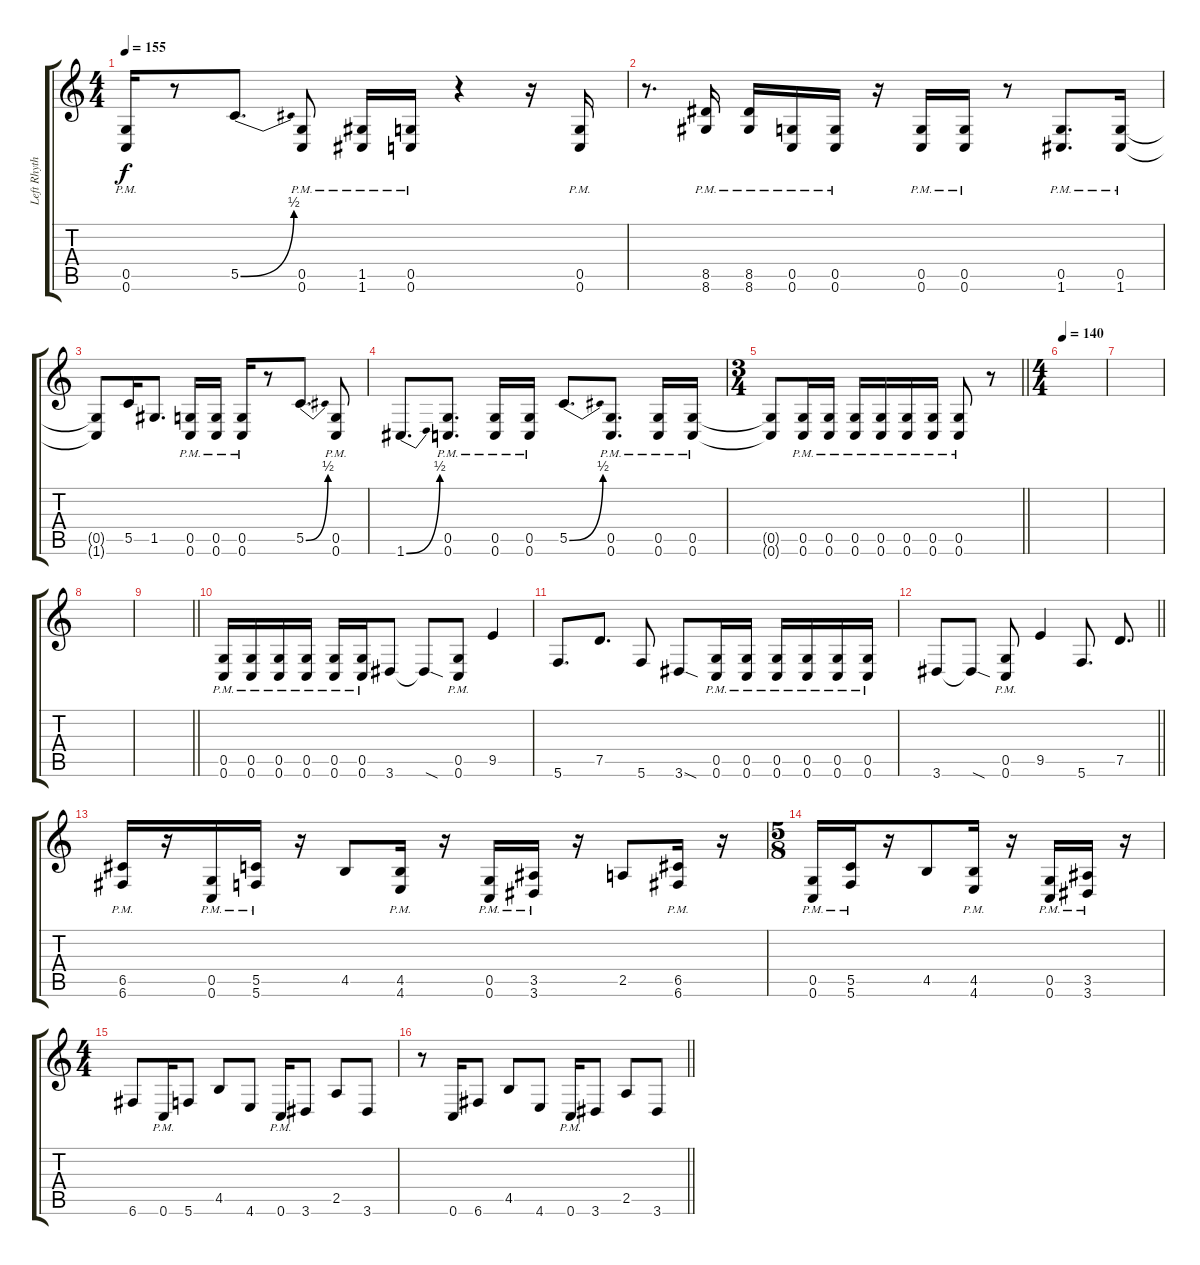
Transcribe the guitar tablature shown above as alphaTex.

\track ("Left Rhythm" "Left Rhyth") {instrument distortionguitar}
\staff {score tabs}
\tuning (D4 A3 F3 C3 G2 C2) {hide}
\ts (4 4)
\tempo 155
\clef g2
\ks c
(0.5{pm} 0.6{pm}).16{dy f} r.8 5.5{be (bend 0 0 60 2)}.8{d} (0.5{pm} 0.6{pm}).8 (1.5{pm} 1.6{pm}).16 (0.5{pm} 0.6{pm}).16 r.4 r.16 (0.5{pm} 0.6{pm}).16 |
r.8{d} (8.5{pm} 8.6{pm}).16 (8.5{pm} 8.6{pm}).16 (0.5{pm} 0.6{pm}).16 (0.5{pm} 0.6{pm}).16 r.16 (0.5{pm} 0.6{pm}).16 (0.5{pm} 0.6{pm}).16 r.8 (0.5{pm} 1.6{pm}).8{d} (0.5{pm} 1.6{pm}).16 |
(0.5{t} 1.6{t}).8 5.5.16 1.5.8{d} (0.5{pm} 0.6{pm}).16 (0.5{pm} 0.6{pm}).16 (0.5{pm} 0.6{pm}).16 r.8 5.5{be (bend 0 0 60 2)}.8{d} (0.5{pm} 0.6{pm}).8 |
1.6{be (bend 0 0 60 2)}.8{d} (0.5{pm} 0.6{pm}).8{d} (0.5{pm} 0.6{pm}).16 (0.5{pm} 0.6{pm}).16 5.5{be (bend 0 0 60 2)}.8{d} (0.5{pm} 0.6{pm}).8{d} (0.5{pm} 0.6{pm}).16 (0.5{pm} 0.6{pm}).16 |
\ts (3 4)
\barLineRight lightlight
(0.5{t} 0.6{t}).8 (0.5{pm} 0.6{pm}).16 (0.5{pm} 0.6{pm}).16 (0.5{pm} 0.6{pm}).16 (0.5{pm} 0.6{pm}).16 (0.5{pm} 0.6{pm}).16 (0.5{pm} 0.6{pm}).16 (0.5{pm} 0.6{pm}).8 r.8 |
\ts (4 4)
\section ("" "")
\tempo 140
|
|
|
\barLineRight lightlight
|
\section ("" "")
(0.5{pm} 0.6{pm}).16 (0.5{pm} 0.6{pm}).16 (0.5{pm} 0.6{pm}).16 (0.5{pm} 0.6{pm}).16 (0.5{pm} 0.6{pm}).16 (0.5{pm} 0.6{pm}).16 3.6.8 3.6{sod t}.8 (0.5{pm} 0.6{pm}).8 9.5.4 |
5.6.8{d} 7.5.8{d} 5.6.8 3.6{sod}.8 (0.5{pm} 0.6{pm}).16 (0.5{pm} 0.6{pm}).16 (0.5{pm} 0.6{pm}).16 (0.5{pm} 0.6{pm}).16 (0.5{pm} 0.6{pm}).16 (0.5{pm} 0.6{pm}).16 |
\barLineRight lightlight
3.6.8 3.6{sod t}.8 (0.5{pm} 0.6{pm}).8 9.5.4 5.6.8{d} 7.5.8{d} |
\section ("" "")
(6.5{pm} 6.6{pm}).16 r.16 (0.5{pm} 0.6{pm}).16 (5.5{pm} 5.6{pm}).16 r.16 4.5.8 (4.5{pm} 4.6{pm}).16 r.16 (0.5{pm} 0.6{pm}).16 (3.5{pm} 3.6{pm}).16 r.16 2.5.8 (6.5{pm} 6.6{pm}).16 r.16 |
\ts (5 8)
(0.5{pm} 0.6{pm}).16 (5.5{pm} 5.6{pm}).16 r.16 4.5.8 (4.5{pm} 4.6{pm}).16 r.16 (0.5{pm} 0.6{pm}).16 (3.5{pm} 3.6{pm}).16 r.16 |
\ts (4 4)
6.6.8 0.6{pm}.16 5.6.8 4.5.8 4.6.8 0.6{pm}.16 3.6.8 2.5.8 3.6.8 |
\barLineRight lightlight
r.8 0.6.16 6.6.8 4.5.8 4.6.8 0.6{pm}.16 3.6.8 2.5.8 3.6.8
